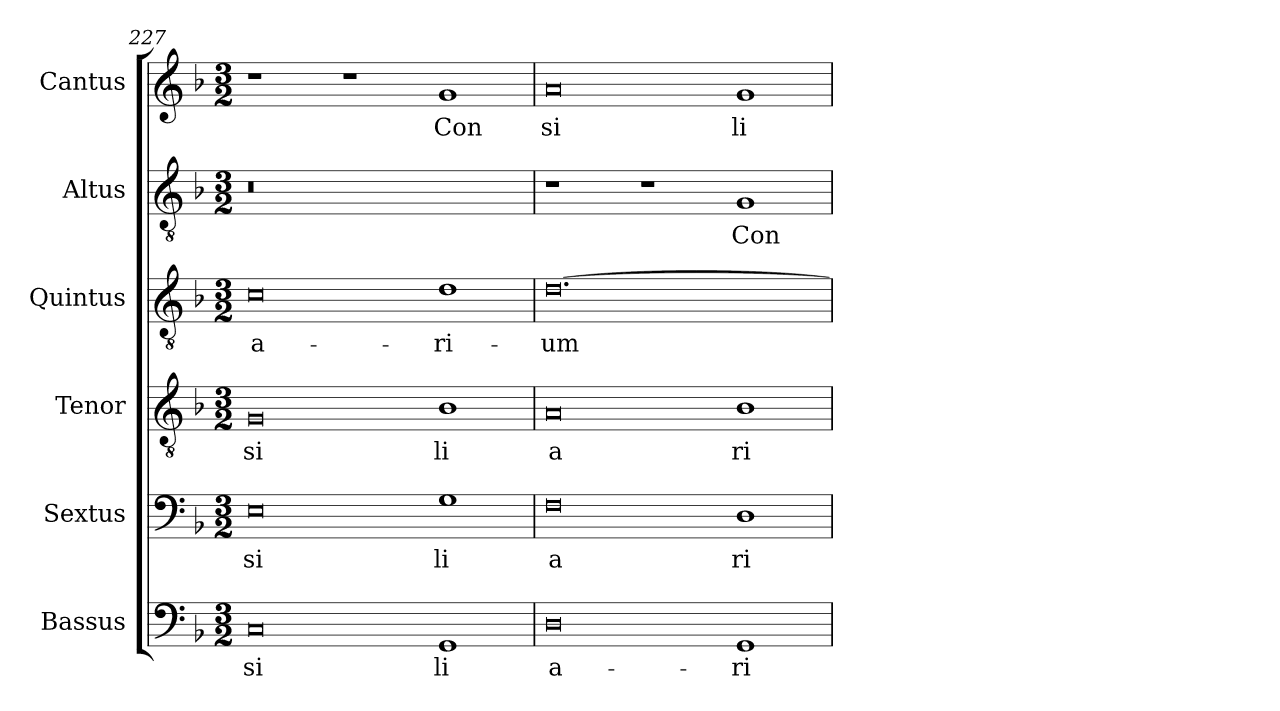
**kern	**text	**kern	**text	**kern	**text	**kern	**text	**kern	**text	**kern	**text
*part6	*part6	*part5	*part5	*part4	*part4	*part3	*part3	*part2	*part2	*part1	*part1
*staff6	*staff6	*staff5	*staff5	*staff4	*staff4	*staff3	*staff3	*staff2	*staff2	*staff1	*staff1
*I"Bassus	*	*I"Sextus	*	*I"Tenor	*	*I"Quintus	*	*I"Altus	*	*I"Cantus	*
*clefF4	*	*clefF4	*	*clefGv2	*	*clefGv2	*	*clefGv2	*	*clefG2	*
*k[b-]	*	*k[b-]	*	*k[b-]	*	*k[b-]	*	*k[b-]	*	*k[b-]	*
*F:	*	*F:	*	*F:	*	*F:	*	*F:	*	*F:	*
*M3/2	*	*M3/2	*	*M3/2	*	*M3/2	*	*M3/2	*	*M3/2	*
=227	=227	=227	=227	=227	=227	=227	=227	=227	=227	=227	=227
!	!LO:LY:b:cj	!	!LO:LY:b:cj	!	!LO:LY:b:cj	!	!LO:LY:b:cj	!	!	!	!
0C	si	0E	si	0G	si	0c	-a-	0.r	.	1r	.
.	.	.	.	.	.	.	.	.	.	1r	.
!	!LO:LY:b:cj	!	!LO:LY:b:cj	!	!LO:LY:b:cj	!	!LO:LY:b:cj	!	!	!	!LO:LY:b:cj
1GG	li	1G	li	1B-	li	1d	-ri-	.	.	1g	Con
!!LO:LB:g=z
=228	=228	=228	=228	=228	=228	=228	=228	=228	=228	=228	=228
!	!LO:LY:b:cj	!	!LO:LY:b:cj	!	!LO:LY:b:cj	!	!LO:LY:b:cj	!	!	!	!LO:LY:b:cj
0D	a-	0F	a	0A	a	[>0.d	-um	1r	.	0a	si
.	.	.	.	.	.	.	.	1r	.	.	.
!	!LO:LY:b:cj	!	!LO:LY:b:cj	!	!LO:LY:b:cj	!	!	!	!LO:LY:b:cj	!	!LO:LY:b:cj
1GG	-ri-	1D	ri	1B-	ri	.	.	1G	Con	1g	li
=	=	=	=	=	=	=	=	=	=	=	=
*-	*-	*-	*-	*-	*-	*-	*-	*-	*-	*-	*-
